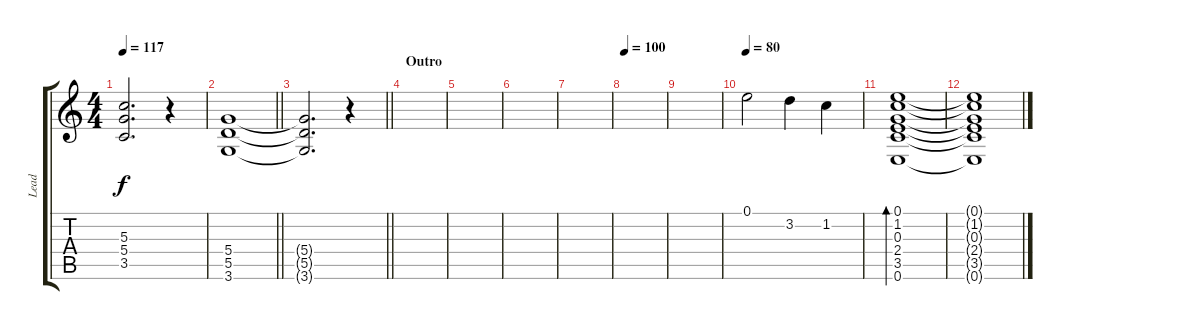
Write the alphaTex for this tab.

\track ("Lead" "Lead") {instrument overdrivenguitar}
\staff {score tabs}
\tuning (E4 B3 G3 D3 A2 E2) {hide}
\ts (4 4)
\tempo 117
\clef g2
\ks c
(5.3 5.4 3.5).2{d dy f} r.4 |
\barLineRight lightlight
(5.4 5.5 3.6).1 |
\barLineRight lightlight
(5.4{t} 5.5{t} 3.6{t}).2{d} r.4 |
\section ("" "Outro")
|
|
|
|
\tempo 100
|
|
\tempo 80
0.1.2{instrument electricguitarjazz} 3.2.4 1.2.4 |
(0.1 1.2 0.3 2.4 3.5 0.6).1{bd 240} |
(0.1{t} 1.2{t} 0.3{t} 2.4{t} 3.5{t} 0.6{t}).1
